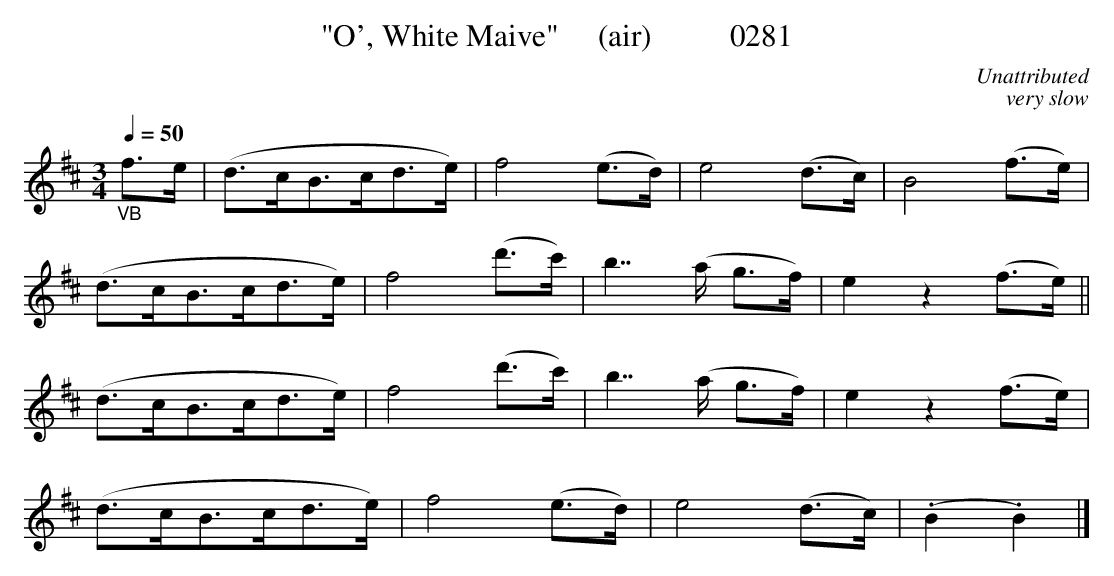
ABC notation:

X:1
T:"O', White Maive"     (air)          0281
C:Unattributed
C:very slow
Q:1/4=50
M:3/4
L:1/8
K:D
"_VB"f3/2e/2|(d3/2c/2B3/2c/2d3/2e/2)|f4(e3/2d/2)|e4(d3/2c/2)|B4(f3/2e/2)|
(d3/2c/2B3/2c/2d3/2e/2)|f4(d'3/2c'/2)|b7/2(a/2 g3/2f/2)|e2z2(f3/2e/2)||
(d3/2c/2B3/2c/2d3/2e/2)|f4(d'3/2c'/2)|b7/2(a/2 g3/2f/2)|e2z2(f3/2e/2)|
(d3/2c/2B3/2c/2d3/2e/2)|f4(e3/2d/2)|e4(d3/2c/2)|(.B2.B2)|]
